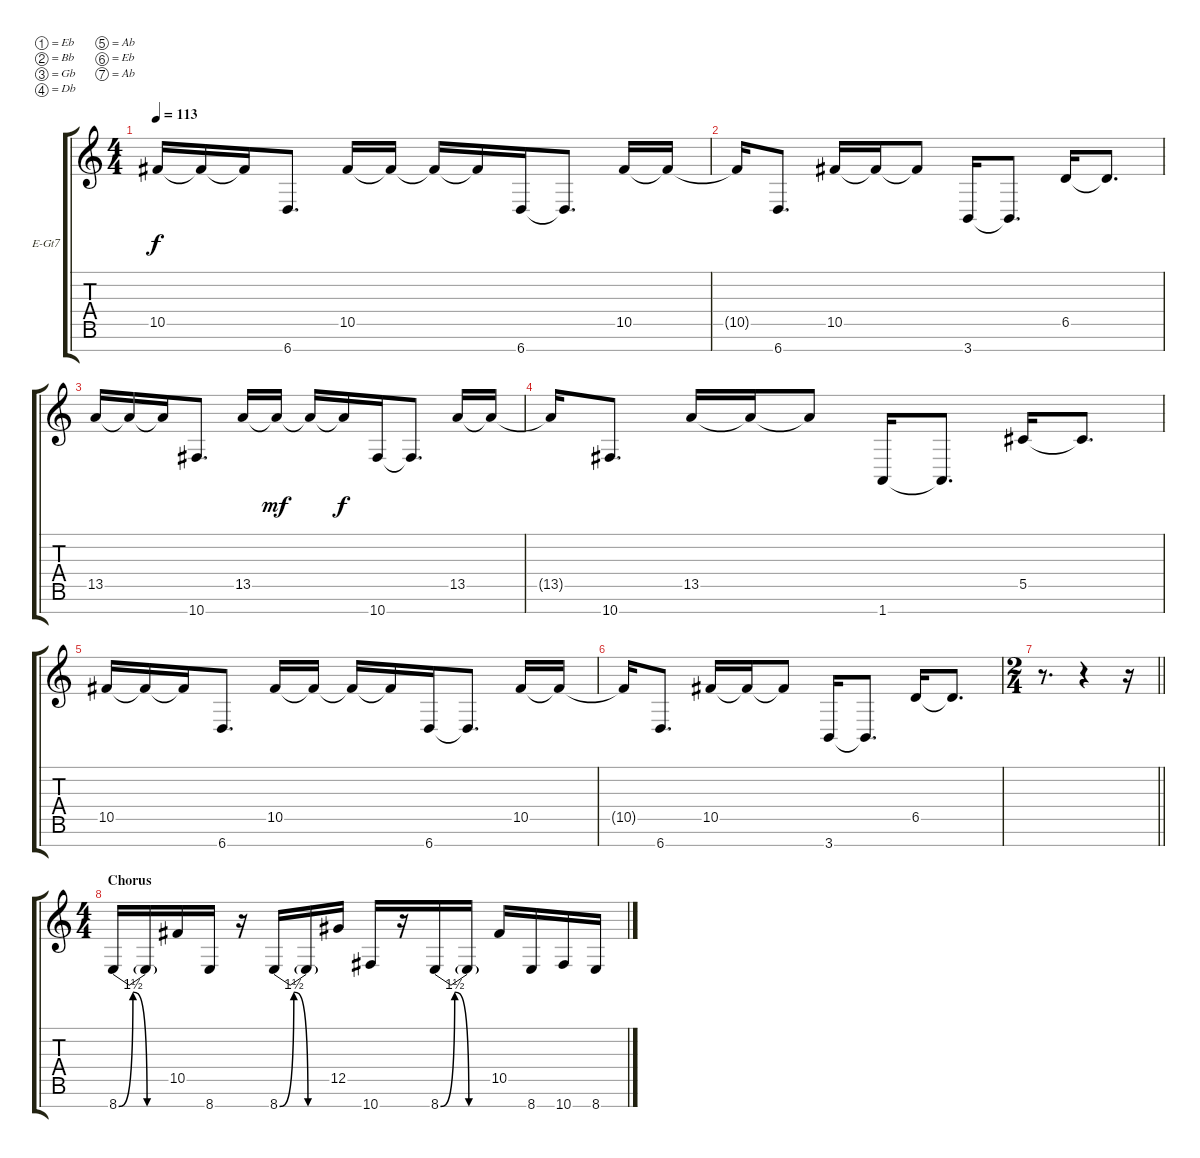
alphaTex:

\bracketExtendMode groupsimilarinstruments
\firstSystemTrackNameOrientation horizontal
\otherSystemsTrackNameOrientation horizontal
\track ("Track 1" "E-Gt7") {instrument distortionguitar}
\staff {score tabs}
\tuning (Eb4 Bb3 Gb3 Db3 Ab2 Eb2 Ab1)
\ts (4 4)
\tempo 113
\clef g2
\ks c
10.5.16{dy f} 10.5{t}.16 10.5{t}.16 6.7.8{d} 10.5.16 10.5{t}.16 10.5{t}.16 10.5{t}.16 6.7.16 6.7{t}.8{d} 10.5.16 10.5{t}.16 |
10.5{t}.16 6.7.8{d} 10.5.16 10.5{t}.16 10.5{t}.8 3.7.16 3.7{t}.8{d} 6.5.16 6.5{t}.8{d} |
13.5.16 13.5{t}.16 13.5{t}.16 10.7.8{d} 13.5.16 13.5{t}.16{dy mf} 13.5{t}.16 13.5{t}.16{dy f} 10.7.16 10.7{t}.8{d} 13.5.16 13.5{t}.16 |
13.5{t}.16 10.7.8{d} 13.5.16 13.5{t}.16 13.5{t}.8 1.7.16 1.7{t}.8{d} 5.5.16 5.5{t}.8{d} |
10.5.16 10.5{t}.16 10.5{t}.16 6.7.8{d} 10.5.16 10.5{t}.16 10.5{t}.16 10.5{t}.16 6.7.16 6.7{t}.8{d} 10.5.16 10.5{t}.16 |
10.5{t}.16 6.7.8{d} 10.5.16 10.5{t}.16 10.5{t}.8 3.7.16 3.7{t}.8{d} 6.5.16 6.5{t}.8{d} |
\ts (2 4)
\beaming (8 2 2)
\barLineRight lightlight
r.8{d} r.4 r.16 |
\ts (4 4)
\beaming (8 2 2 2 2)
\section ("" "Chorus")
8.7{be (bendrelease 0 0 30 6 30 6 60 0)}.16 8.7{be (hold 0 0 60 0) t}.16 10.5.16 8.7.16 r.16 8.7{be (bendrelease 0 0 30 6 30 6 60 0)}.16 8.7{be (hold 0 0 60 0) t}.16 12.5.16 10.7.16 r.16 8.7{be (bendrelease 0 0 30 6 30 6 60 0)}.16 8.7{be (hold 0 0 60 0) t}.16 10.5.16 8.7.16 10.7.16 8.7.16
